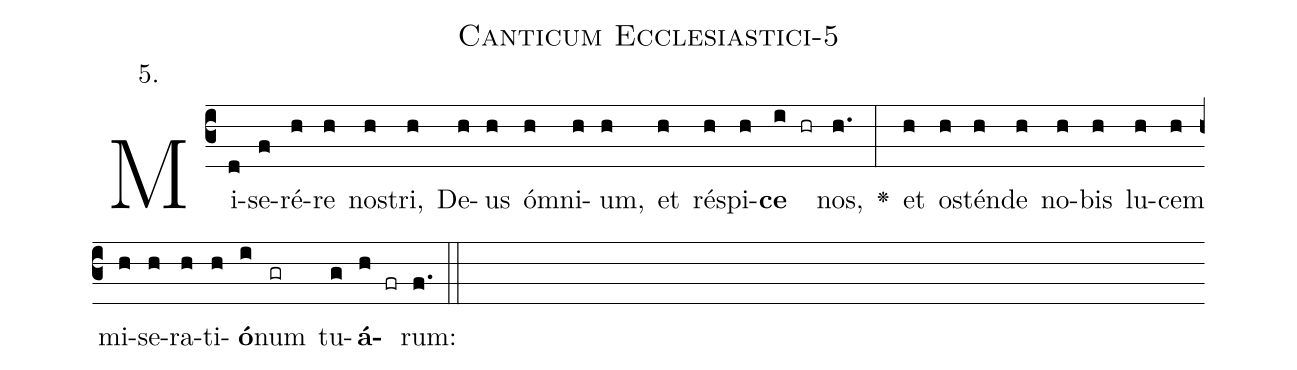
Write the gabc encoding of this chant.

name: Canticum Ecclesiastici-5;
annotation: 5.;
%%
(c3)Mi(d)se(f)ré(h)re(h) no(h)stri,(h) De(h)us(h) óm(h)ni(h)um,(h) et(h) ré(h)spi(h)<b>ce</b>(i hr) nos,(h.) <v>\greheightstar</v>(:) et(h) o(h)stén(h)de(h) no(h)bis(h) lu(h)cem(h) mi(h)se(h)ra(h)ti(h)<b>ó</b>(i)num(gr) tu(g)<b>á</b>(h fr)rum:(f.) (::)


%E(h) u(h) o(i) u(g) a(h) e.(f.) (::)
